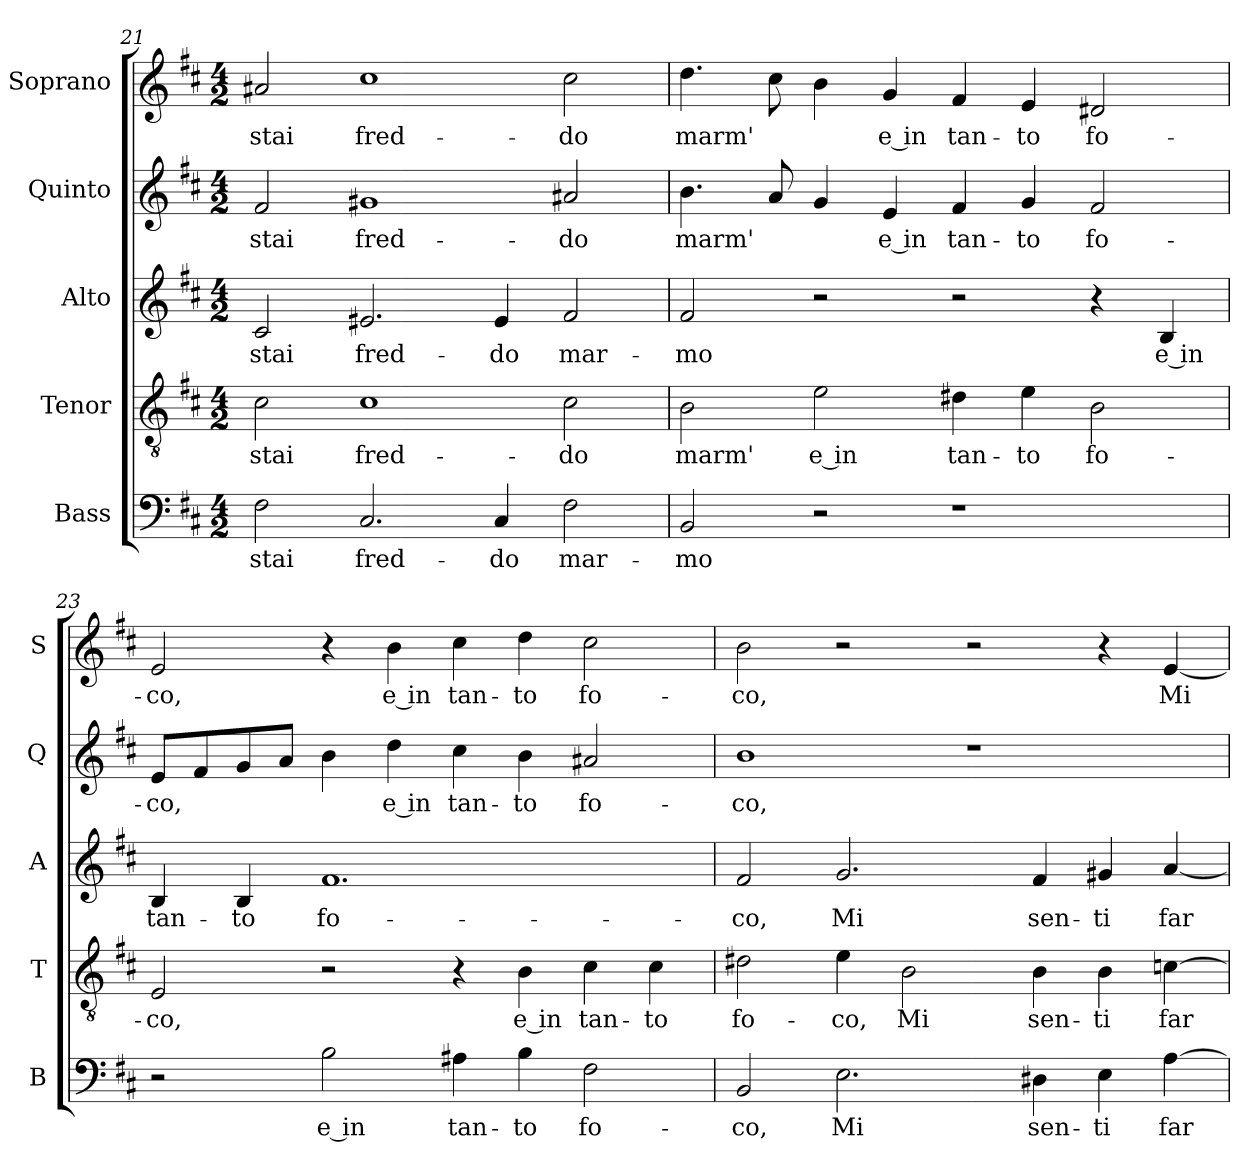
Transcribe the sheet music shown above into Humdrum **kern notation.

**kern	**text	**kern	**text	**kern	**text	**kern	**text	**kern	**text
*part5	*part5	*part4	*part4	*part3	*part3	*part2	*part2	*part1	*part1
*staff5	*staff5	*staff4	*staff4	*staff3	*staff3	*staff2	*staff2	*staff1	*staff1
*I"Bass	*	*I"Tenor	*	*I"Alto	*	*I"Quinto	*	*I"Soprano	*
*I'B	*	*I'T	*	*I'A	*	*I'Q	*	*I'S	*
*clefF4	*	*clefGv2	*	*clefG2	*	*clefG2	*	*clefG2	*
*k[f#c#]	*	*k[f#c#]	*	*k[f#c#]	*	*k[f#c#]	*	*k[f#c#]	*
*D:	*	*D:	*	*D:	*	*D:	*	*D:	*
*M4/2	*	*M4/2	*	*M4/2	*	*M4/2	*	*M4/2	*
=21	=21	=21	=21	=21	=21	=21	=21	=21	=21
!	!LO:LY:b	!	!	!	!	!	!	!	!
!	!	!	!LO:LY:b	!	!	!	!	!	!
!	!	!	!	!	!LO:LY:b	!	!	!	!
!	!	!	!	!	!	!	!LO:LY:b	!	!
!	!	!	!	!	!	!	!	!	!LO:LY:b
2F#\	-stai	2c#\	-stai	2c#/	-stai	2f#/	-stai	2a#X/	-stai
!	!LO:LY:b	!	!	!	!	!	!	!	!
!	!	!	!LO:LY:b	!	!	!	!	!	!
!	!	!	!	!	!LO:LY:b	!	!	!	!
!	!	!	!	!	!	!	!LO:LY:b	!	!
!	!	!	!	!	!	!	!	!	!LO:LY:b
2.C#/	fred-	1c#	fred-	2.e#X/	fred-	1g#X	fred-	1cc#	fred-
!	!LO:LY:b	!	!	!	!	!	!	!	!
!	!	!	!	!	!LO:LY:b	!	!	!	!
4C#/	-do	.	.	4e#/	-do	.	.	.	.
!	!LO:LY:b	!	!	!	!	!	!	!	!
!	!	!	!LO:LY:b	!	!	!	!	!	!
!	!	!	!	!	!LO:LY:b	!	!	!	!
!	!	!	!	!	!	!	!LO:LY:b	!	!
!	!	!	!	!	!	!	!	!	!LO:LY:b
2F#\	mar-	2c#\	-do	2f#/	mar-	2a#X/	-do	2cc#\	-do
=22	=22	=22	=22	=22	=22	=22	=22	=22	=22
!	!LO:LY:b	!	!	!	!	!	!	!	!
!	!	!	!LO:LY:b	!	!	!	!	!	!
!	!	!	!	!	!LO:LY:b	!	!	!	!
!	!	!	!	!	!	!	!LO:LY:b	!	!
!	!	!	!	!	!	!	!	!	!LO:LY:b
2BB/	-mo	2B\	marm'	2f#/	-mo	4.b\	marm'	4.dd\	marm'
.	.	.	.	.	.	8a/	.	8cc#\	.
!	!	!	!LO:LY:b	!	!	!	!	!	!
2r	.	2e\	e in	2r	.	4g/	.	4b\	.
!	!	!	!	!	!	!	!LO:LY:b	!	!
!	!	!	!	!	!	!	!	!	!LO:LY:b
.	.	.	.	.	.	4e/	e in	4g/	e in
!	!	!	!LO:LY:b	!	!	!	!	!	!
!	!	!	!	!	!	!	!LO:LY:b	!	!
!	!	!	!	!	!	!	!	!	!LO:LY:b
1r	.	4d#X\	tan-	2r	.	4f#/	tan-	4f#/	tan-
!	!	!	!LO:LY:b	!	!	!	!	!	!
!	!	!	!	!	!	!	!LO:LY:b	!	!
!	!	!	!	!	!	!	!	!	!LO:LY:b
.	.	4e\	-to	.	.	4g/	-to	4e/	-to
!	!	!	!LO:LY:b	!	!	!	!	!	!
!	!	!	!	!	!	!	!LO:LY:b	!	!
!	!	!	!	!	!	!	!	!	!LO:LY:b
.	.	2B\	fo-	4r	.	2f#/	fo-	2d#X/	fo-
!	!	!	!	!	!LO:LY:b	!	!	!	!
.	.	.	.	4B/	e in	.	.	.	.
!!LO:LB:g=z
=23	=23	=23	=23	=23	=23	=23	=23	=23	=23
!	!	!	!LO:LY:b	!	!	!	!	!	!
!	!	!	!	!	!LO:LY:b	!	!	!	!
!	!	!	!	!	!	!	!LO:LY:b	!	!
!	!	!	!	!	!	!	!	!	!LO:LY:b
2r	.	2E/	-co,	4B/	tan-	8e/L	-co,	2e/	-co,
.	.	.	.	.	.	8f#/	.	.	.
!	!	!	!	!	!LO:LY:b	!	!	!	!
.	.	.	.	4B/	-to	8g/	.	.	.
.	.	.	.	.	.	8a/J	.	.	.
!	!LO:LY:b	!	!	!	!	!	!	!	!
!	!	!	!	!	!LO:LY:b	!	!	!	!
2B\	e in	2r	.	1.f#	fo-	4b\	.	4r	.
!	!	!	!	!	!	!	!LO:LY:b	!	!
!	!	!	!	!	!	!	!	!	!LO:LY:b
.	.	.	.	.	.	4dd\	e in	4b\	e in
!	!LO:LY:b	!	!	!	!	!	!	!	!
!	!	!	!	!	!	!	!LO:LY:b	!	!
!	!	!	!	!	!	!	!	!	!LO:LY:b
4A#X\	tan-	4r	.	.	.	4cc#\	tan-	4cc#\	tan-
!	!LO:LY:b	!	!	!	!	!	!	!	!
!	!	!	!LO:LY:b	!	!	!	!	!	!
!	!	!	!	!	!	!	!LO:LY:b	!	!
!	!	!	!	!	!	!	!	!	!LO:LY:b
4B\	-to	4B\	e in	.	.	4b\	-to	4dd\	-to
!	!LO:LY:b	!	!	!	!	!	!	!	!
!	!	!	!LO:LY:b	!	!	!	!	!	!
!	!	!	!	!	!	!	!LO:LY:b	!	!
!	!	!	!	!	!	!	!	!	!LO:LY:b
2F#\	fo-	4c#\	tan-	.	.	2a#X/	fo-	2cc#\	fo-
!	!	!	!LO:LY:b	!	!	!	!	!	!
.	.	4c#\	-to	.	.	.	.	.	.
=24	=24	=24	=24	=24	=24	=24	=24	=24	=24
!	!LO:LY:b	!	!	!	!	!	!	!	!
!	!	!	!LO:LY:b	!	!	!	!	!	!
!	!	!	!	!	!LO:LY:b	!	!	!	!
!	!	!	!	!	!	!	!LO:LY:b	!	!
!	!	!	!	!	!	!	!	!	!LO:LY:b
2BB/	-co,	2d#X\	fo-	2f#/	-co,	1b	-co,	2b\	-co,
!	!LO:LY:b	!	!	!	!	!	!	!	!
!	!	!	!LO:LY:b	!	!	!	!	!	!
!	!	!	!	!	!LO:LY:b	!	!	!	!
2.E\	Mi	4e\	-co,	2.g/	Mi	.	.	2r	.
!	!	!	!LO:LY:b	!	!	!	!	!	!
.	.	2B\	Mi	.	.	.	.	.	.
.	.	.	.	.	.	1r	.	2r	.
!	!LO:LY:b	!	!	!	!	!	!	!	!
!	!	!	!LO:LY:b	!	!	!	!	!	!
!	!	!	!	!	!LO:LY:b	!	!	!	!
4D#X\	sen-	4B\	sen-	4f#/	sen-	.	.	.	.
!	!LO:LY:b	!	!	!	!	!	!	!	!
!	!	!	!LO:LY:b	!	!	!	!	!	!
!	!	!	!	!	!LO:LY:b	!	!	!	!
4E\	-ti	4B\	-ti	4g#X/	-ti	.	.	4r	.
!	!LO:LY:b	!	!	!	!	!	!	!	!
!	!	!	!LO:LY:b	!	!	!	!	!	!
!	!	!	!	!	!LO:LY:b	!	!	!	!
!	!	!	!	!	!	!	!	!	!LO:LY:b
[4A\	far	[4cn\	far	[4a/	far	.	.	[4e/	Mi
=	=	=	=	=	=	=	=	=	=
*-	*-	*-	*-	*-	*-	*-	*-	*-	*-
